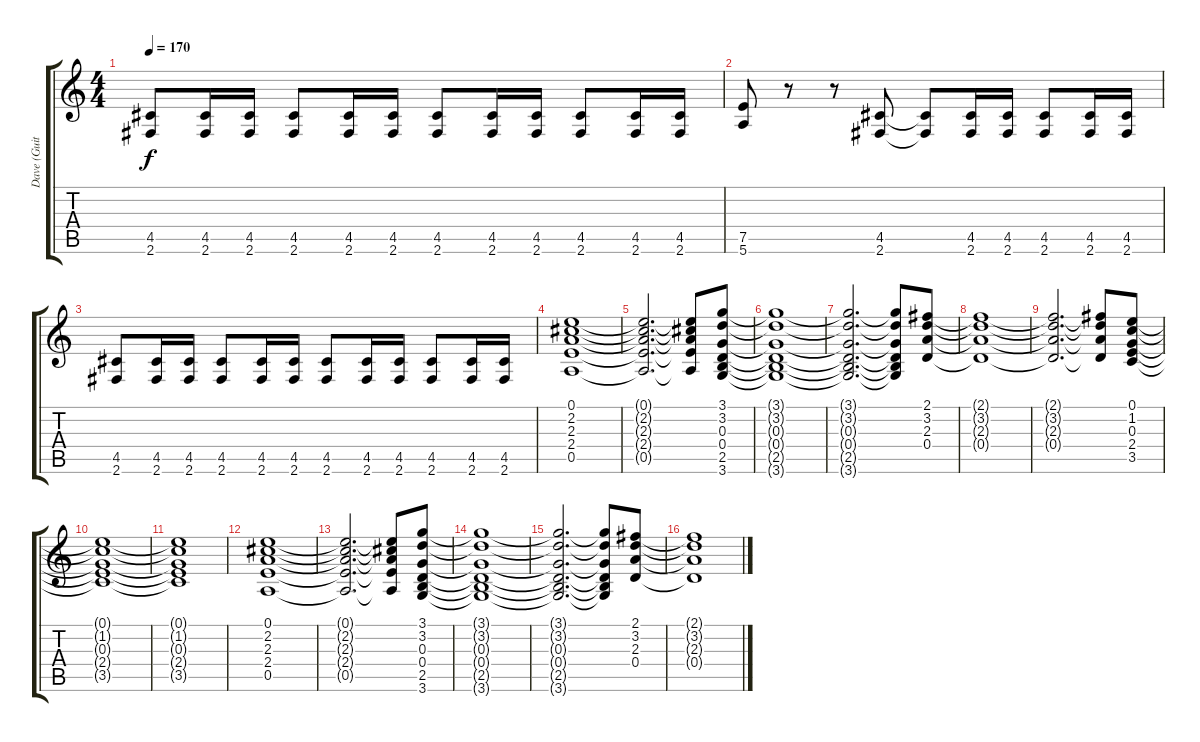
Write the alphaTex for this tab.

\track ("Dave (Guitar 1)" "Dave (Guit") {instrument distortionguitar}
\staff {score tabs}
\tuning (E4 B3 G3 D3 A2 E2) {hide}
\ts (4 4)
\tempo 170
\clef g2
\ks c
(4.5 2.6).8{dy f} (4.5 2.6).16 (4.5 2.6).16 (4.5 2.6).8 (4.5 2.6).16 (4.5 2.6).16 (4.5 2.6).8 (4.5 2.6).16 (4.5 2.6).16 (4.5 2.6).8 (4.5 2.6).16 (4.5 2.6).16 |
(7.5 5.6).8 r.8 r.8 (4.5 2.6).8 (4.5{t} 2.6{t}).8 (4.5 2.6).16 (4.5 2.6).16 (4.5 2.6).8 (4.5 2.6).16 (4.5 2.6).16 |
(4.5 2.6).8 (4.5 2.6).16 (4.5 2.6).16 (4.5 2.6).8 (4.5 2.6).16 (4.5 2.6).16 (4.5 2.6).8 (4.5 2.6).16 (4.5 2.6).16 (4.5 2.6).8 (4.5 2.6).16 (4.5 2.6).16 |
(0.1 2.2 2.3 2.4 0.5).1 |
(0.1{t} 2.2{t} 2.3{t} 2.4{t} 0.5{t}).2{d} (0.1{t} 2.2{t} 2.3{t} 2.4{t} 0.5{t}).8 (3.1 3.2 0.3 0.4 2.5 3.6).8 |
(3.1{t} 3.2{t} 0.3{t} 0.4{t} 2.5{t} 3.6{t}).1 |
(3.1{t} 3.2{t} 0.3{t} 0.4{t} 2.5{t} 3.6{t}).2{d} (3.1{t} 3.2{t} 0.3{t} 0.4{t} 2.5{t} 3.6{t}).8 (2.1 3.2 2.3 0.4).8 |
(2.1{t} 3.2{t} 2.3{t} 0.4{t}).1 |
(2.1{t} 3.2{t} 2.3{t} 0.4{t}).2{d} (2.1{t} 3.2{t} 2.3{t} 0.4{t}).8 (0.1 1.2 0.3 2.4 3.5).8 |
(0.1{t} 1.2{t} 0.3{t} 2.4{t} 3.5{t}).1 |
(0.1{t} 1.2{t} 0.3{t} 2.4{t} 3.5{t}).1 |
(0.1 2.2 2.3 2.4 0.5).1 |
(0.1{t} 2.2{t} 2.3{t} 2.4{t} 0.5{t}).2{d} (0.1{t} 2.2{t} 2.3{t} 2.4{t} 0.5{t}).8 (3.1 3.2 0.3 0.4 2.5 3.6).8 |
(3.1{t} 3.2{t} 0.3{t} 0.4{t} 2.5{t} 3.6{t}).1 |
(3.1{t} 3.2{t} 0.3{t} 0.4{t} 2.5{t} 3.6{t}).2{d} (3.1{t} 3.2{t} 0.3{t} 0.4{t} 2.5{t} 3.6{t}).8 (2.1 3.2 2.3 0.4).8 |
(2.1{t} 3.2{t} 2.3{t} 0.4{t}).1
